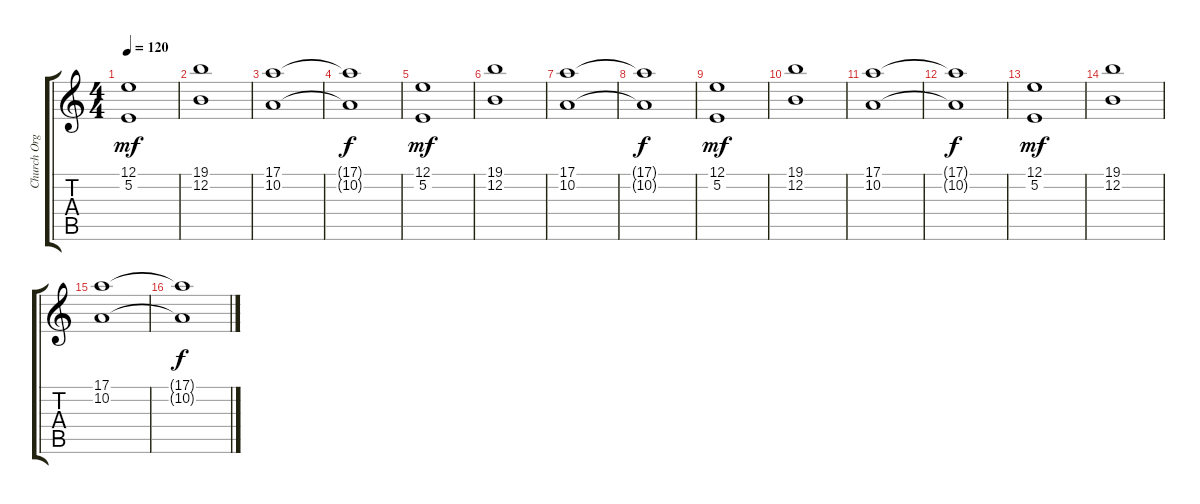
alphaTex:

\track ("Church Organ" "Church Org") {instrument churchorgan}
\staff {score tabs}
\tuning (E4 B3 G3 D3 A2 E2) {hide}
\ts (4 4)
\tempo 120
\clef g2
\ks c
(12.1 5.2).1{dy mf} |
(19.1 12.2).1 |
(17.1 10.2).1 |
(17.1{t} 10.2{t}).1{dy f} |
(12.1 5.2).1{dy mf} |
(19.1 12.2).1 |
(17.1 10.2).1 |
(17.1{t} 10.2{t}).1{dy f} |
(12.1 5.2).1{dy mf} |
(19.1 12.2).1 |
(17.1 10.2).1 |
(17.1{t} 10.2{t}).1{dy f} |
(12.1 5.2).1{dy mf} |
(19.1 12.2).1 |
(17.1 10.2).1 |
(17.1{t} 10.2{t}).1{dy f}
